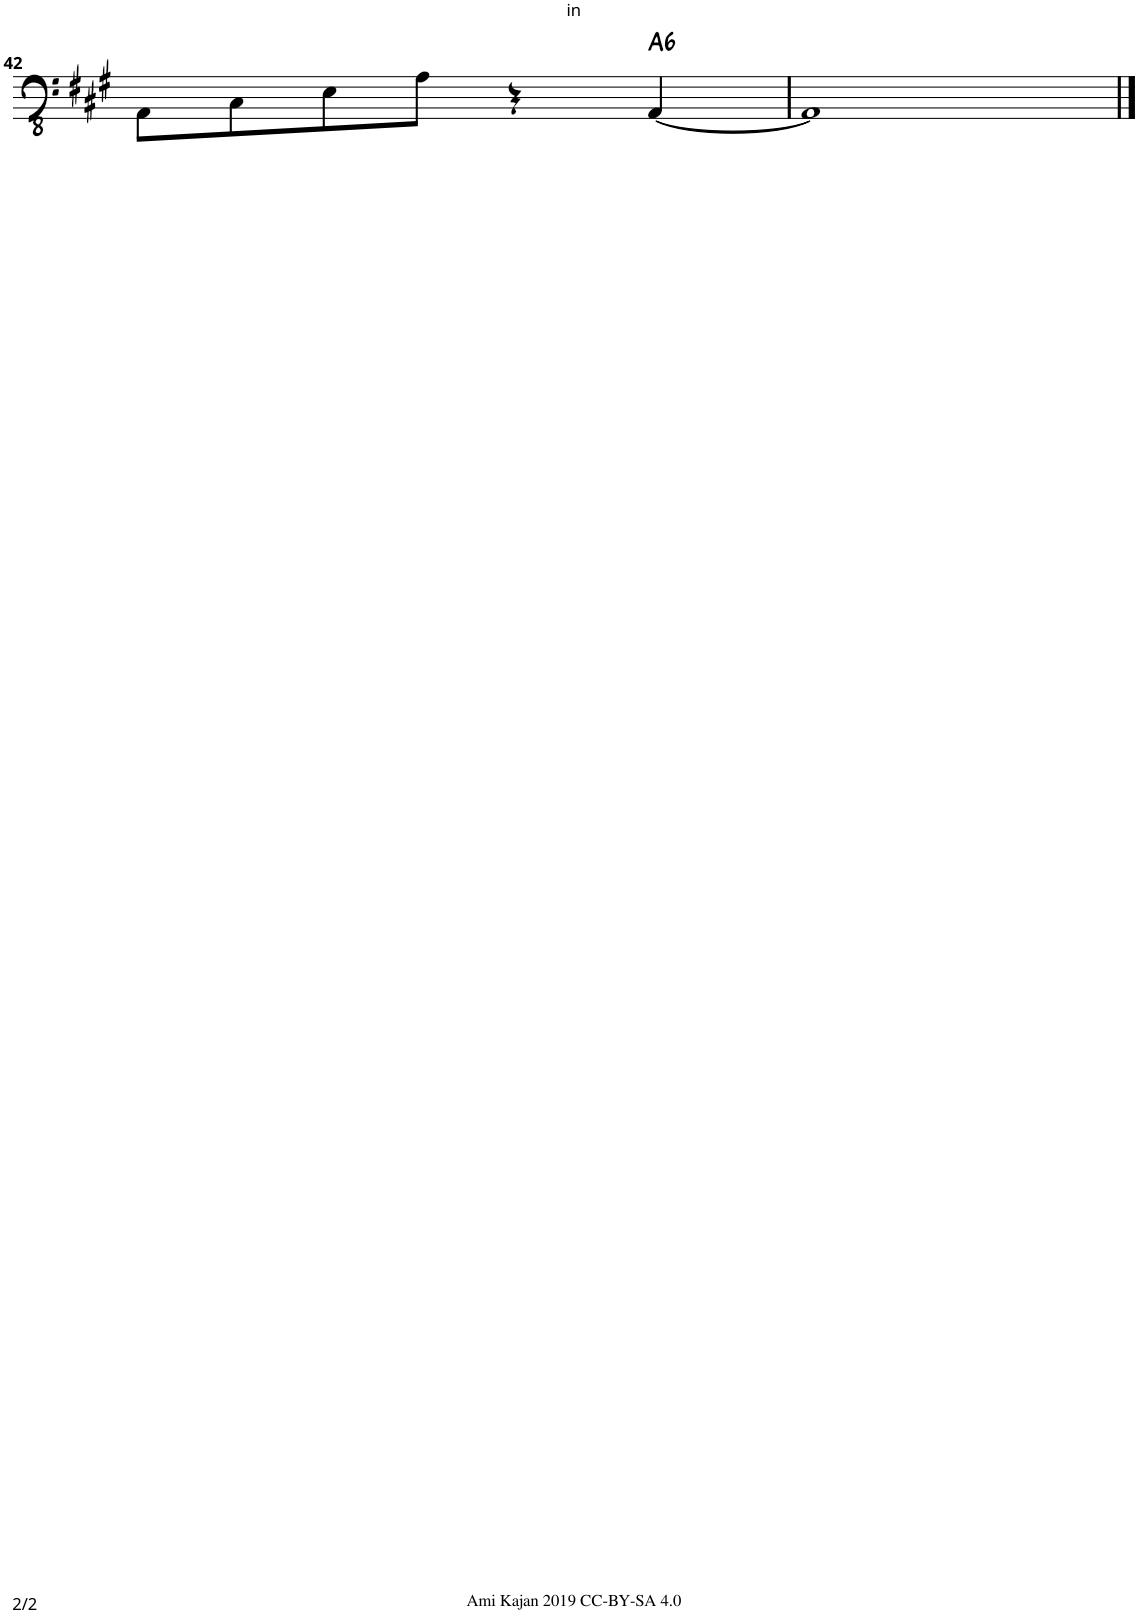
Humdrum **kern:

**kern	**harte
*part1	*part1
*staff1	*
*I"Piano	*
*I'Pno.	*
!!LO:PB:g=z
*clefFv4	*
*k[f#c#g#]	*
*M4/4	*
*met(c)	*
=42	=42
8AAA\L	.
8CC#\	.
8EE\	.
8AA\J	.
4r	.
!	!LO:H:kt=6
[4AAA/	A:maj6
=43	=43
1AAA]	.
==	==
*-	*-
